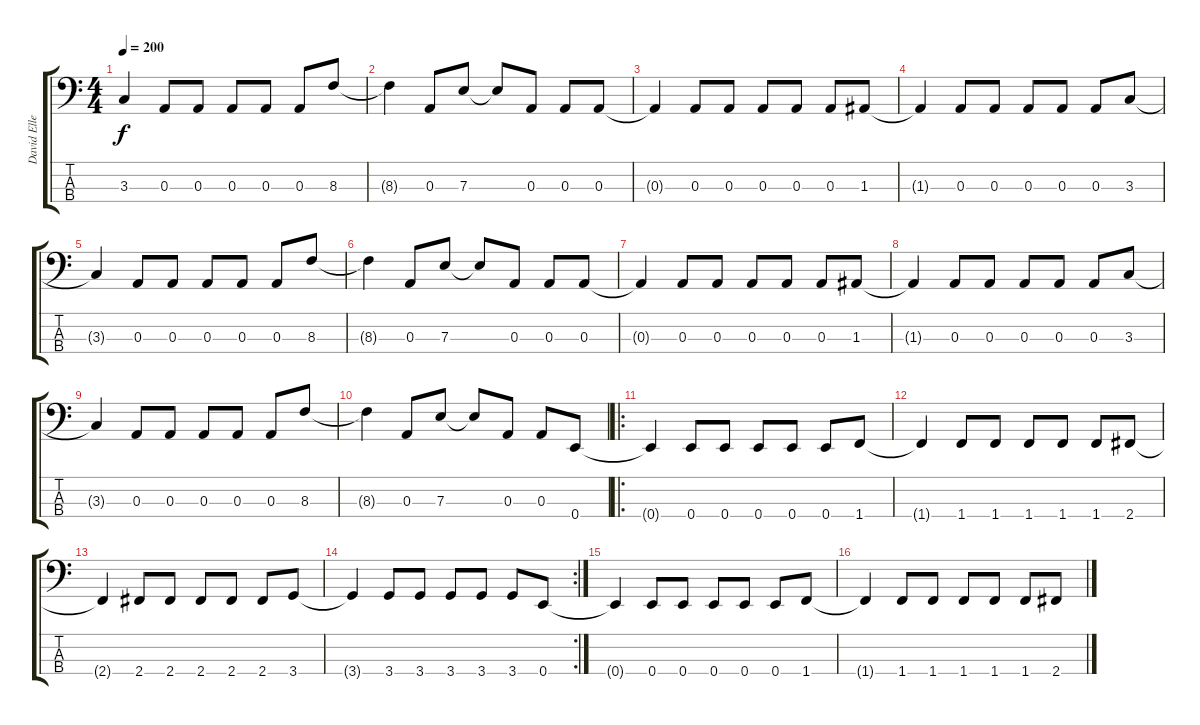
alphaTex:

\track ("David Ellefson" "David Elle") {instrument electricbasspick}
\staff {score tabs}
\tuning (G2 D2 A1 E1) {hide}
\ts (4 4)
\tempo 200
\clef f4
\ks c
3.3{t}.4{dy f} 0.3.8 0.3.8 0.3.8 0.3.8 0.3.8 8.3.8 |
8.3{t}.4 0.3.8 7.3.8 7.3{t}.8 0.3.8 0.3.8 0.3.8 |
0.3{t}.4 0.3.8 0.3.8 0.3.8 0.3.8 0.3.8 1.3.8 |
1.3{t}.4 0.3.8 0.3.8 0.3.8 0.3.8 0.3.8 3.3.8 |
3.3{t}.4 0.3.8 0.3.8 0.3.8 0.3.8 0.3.8 8.3.8 |
8.3{t}.4 0.3.8 7.3.8 7.3{t}.8 0.3.8 0.3.8 0.3.8 |
0.3{t}.4 0.3.8 0.3.8 0.3.8 0.3.8 0.3.8 1.3.8 |
1.3{t}.4 0.3.8 0.3.8 0.3.8 0.3.8 0.3.8 3.3.8 |
3.3{t}.4 0.3.8 0.3.8 0.3.8 0.3.8 0.3.8 8.3.8 |
8.3{t}.4 0.3.8 7.3.8 7.3{t}.8 0.3.8 0.3.8 0.4.8 |
\ro
0.4{t}.4 0.4.8 0.4.8 0.4.8 0.4.8 0.4.8 1.4.8 |
1.4{t}.4 1.4.8 1.4.8 1.4.8 1.4.8 1.4.8 2.4.8 |
2.4{t}.4 2.4.8 2.4.8 2.4.8 2.4.8 2.4.8 3.4.8 |
\rc 2
3.4{t}.4 3.4.8 3.4.8 3.4.8 3.4.8 3.4.8 0.4.8 |
0.4{t}.4 0.4.8 0.4.8 0.4.8 0.4.8 0.4.8 1.4.8 |
1.4{t}.4 1.4.8 1.4.8 1.4.8 1.4.8 1.4.8 2.4.8
